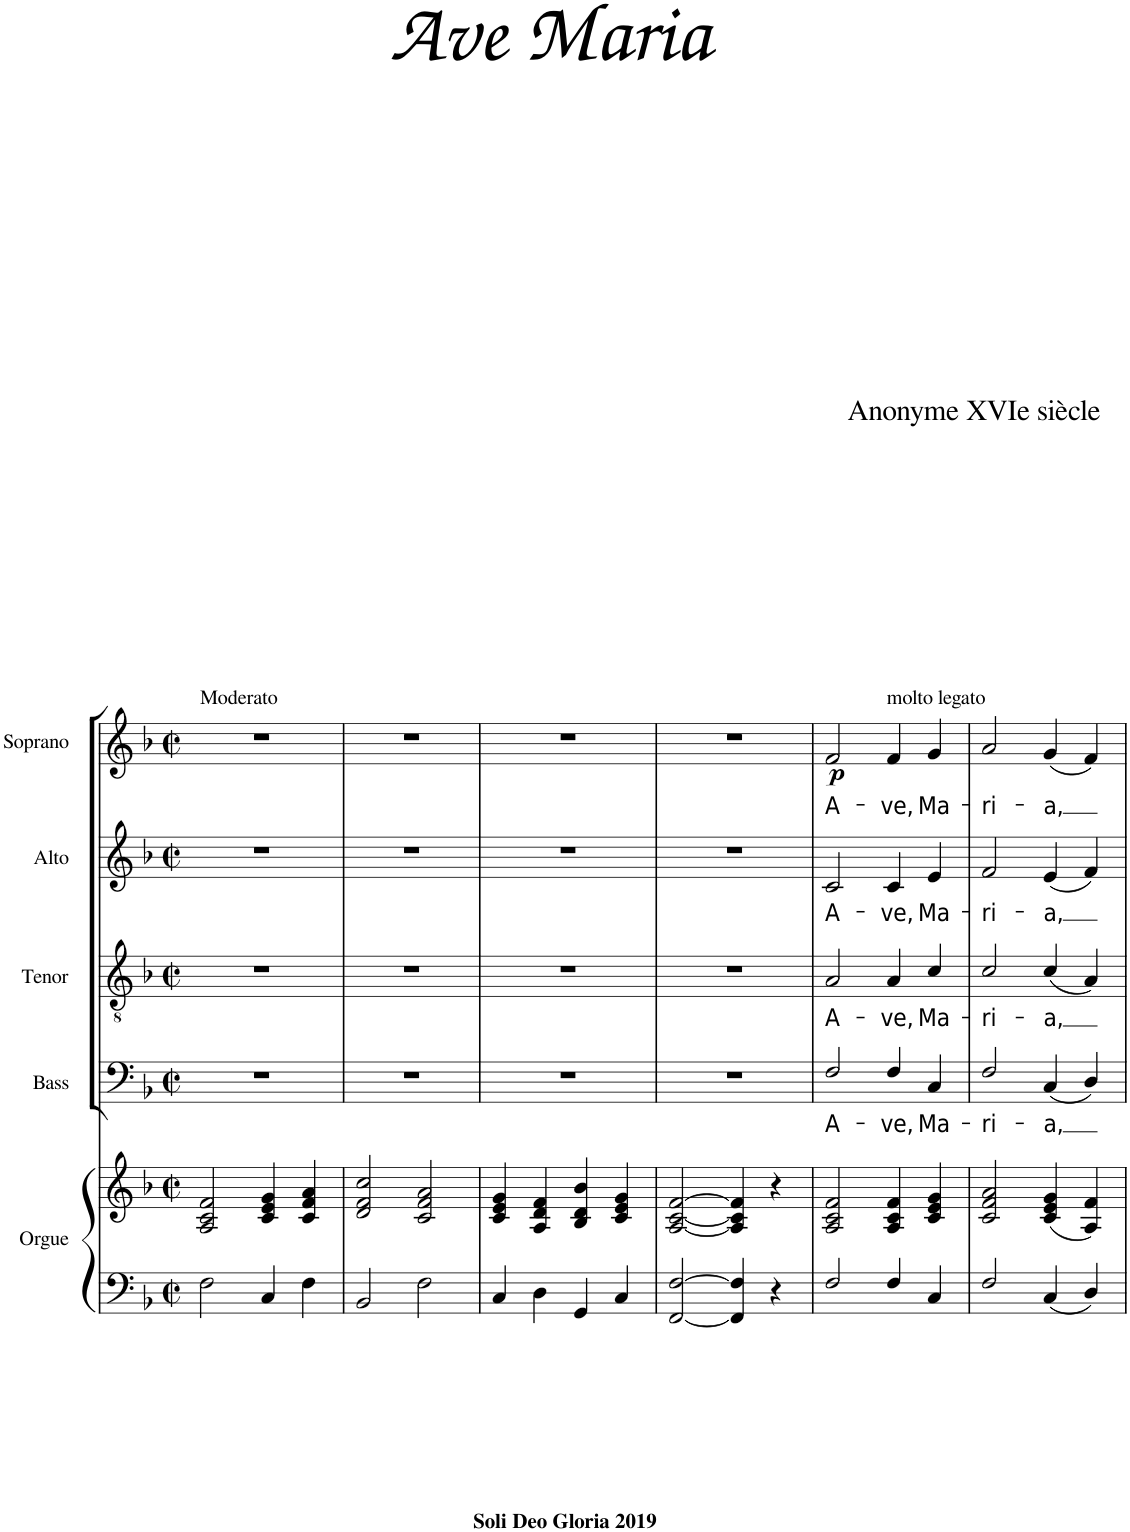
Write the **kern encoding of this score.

**kern	**kern	**kern	**text	**kern	**text	**kern	**text	**kern	**text	**dynam
*part5	*part5	*part4	*part4	*part3	*part3	*part2	*part2	*part1	*part1	*part1
*staff6	*staff5	*staff4	*staff4	*staff3	*staff3	*staff2	*staff2	*staff1	*staff1	*staff1
*I"Orgue	*	*I"Bass	*	*I"Tenor	*	*I"Alto	*	*I"Soprano	*	*
*I'Org.	*	*I'B.	*	*I'T.	*	*I'A.	*	*I'S.	*	*
*clefF4	*clefG2	*clefF4	*	*clefGv2	*	*clefG2	*	*clefG2	*	*
*k[b-]	*k[b-]	*k[b-]	*	*k[b-]	*	*k[b-]	*	*k[b-]	*	*
*M2/2	*M2/2	*M2/2	*	*M2/2	*	*M2/2	*	*M2/2	*	*
*met(c|)	*met(c|)	*met(c|)	*	*met(c|)	*	*met(c|)	*	*met(c|)	*	*
=1	=1	=1	=1	=1	=1	=1	=1	=1	=1	=1
!	!	!	!	!	!	!	!	!LO:TX:a:t=Moderato	!	!
2F\	2A/ 2c/ 2f/	1r	.	1r	.	1r	.	1r	.	.
4C/	4c/ 4e/ 4g/	.	.	.	.	.	.	.	.	.
4F\	4c/ 4f/ 4a/	.	.	.	.	.	.	.	.	.
=2	=2	=2	=2	=2	=2	=2	=2	=2	=2	=2
2BB-/	2d/ 2f/ 2cc/	1r	.	1r	.	1r	.	1r	.	.
2F\	2c/ 2f/ 2a/	.	.	.	.	.	.	.	.	.
=3	=3	=3	=3	=3	=3	=3	=3	=3	=3	=3
4C/	4c/ 4e/ 4g/	1r	.	1r	.	1r	.	1r	.	.
4D\	4A/ 4d/ 4f/	.	.	.	.	.	.	.	.	.
4GG/	4B-/ 4d/ 4b-/	.	.	.	.	.	.	.	.	.
4C/	4c/ 4e/ 4g/	.	.	.	.	.	.	.	.	.
=4	=4	=4	=4	=4	=4	=4	=4	=4	=4	=4
[2FF/ [2F/	[2A/ [2c/ [2f/	1r	.	1r	.	1r	.	1r	.	.
4FF/] 4F/]	4A/] 4c/] 4f/]	.	.	.	.	.	.	.	.	.
4r	4r	.	.	.	.	.	.	.	.	.
=5	=5	=5	=5	=5	=5	=5	=5	=5	=5	=5
!	!	!	!LO:LY:b	!	!LO:LY:b	!	!LO:LY:b	!	!LO:LY:b	!LO:DY:b
2F/	2A/ 2c/ 2f/	2F/	A-	2A/	A-	2c/	A-	2f/	A-	p
!	!	!	!	!	!	!	!	!LO:TX:a:t=molto legato	!	!
!	!	!	!LO:LY:b	!	!LO:LY:b	!	!LO:LY:b	!	!LO:LY:b	!
4F/	4A/ 4c/ 4f/	4F/	-ve,	4A/	-ve,	4c/	-ve,	4f/	-ve,	.
!	!	!	!LO:LY:b	!	!LO:LY:b	!	!LO:LY:b	!	!LO:LY:b	!
4C/	4c/ 4e/ 4g/	4C/	Ma-	4c/	Ma-	4e/	Ma-	4g/	Ma-	.
=6	=6	=6	=6	=6	=6	=6	=6	=6	=6	=6
!	!	!	!LO:LY:b	!	!LO:LY:b	!	!LO:LY:b	!	!LO:LY:b	!
2F/	2c/ 2f/ 2a/	2F/	-ri-	2c/	-ri-	2f/	-ri-	2a/	-ri-	.
!	!	!	!LO:LY:b	!	!LO:LY:b	!	!LO:LY:b	!	!LO:LY:b	!
4C/	(4c/ 4e/ 4g/	(4C/	-a,	(4c/	-a,	(4e/	-a,	(4g/	-a,	.
4D/	4A/ 4f/)	4D/)	.	4A/)	.	4f/)	.	4f/)	.	.
=	=	=	=	=	=	=	=	=	=	=
*-	*-	*-	*-	*-	*-	*-	*-	*-	*-	*-
